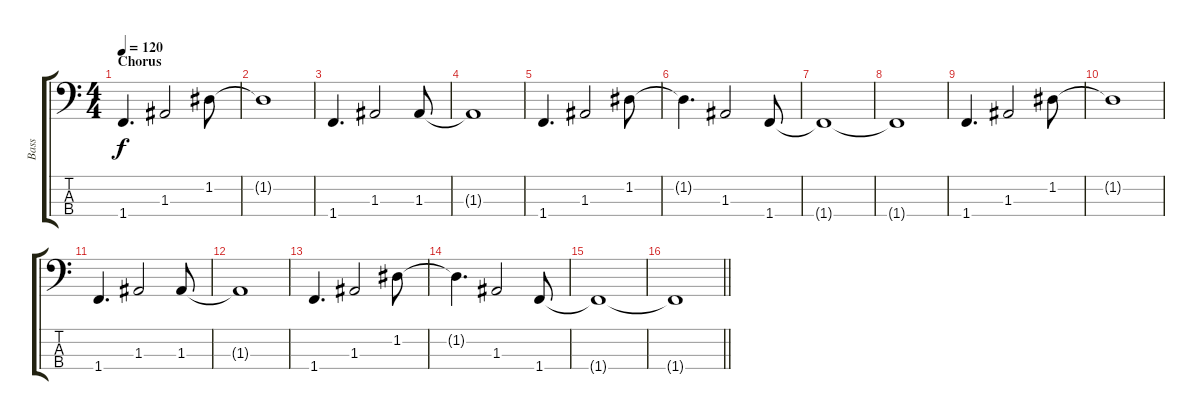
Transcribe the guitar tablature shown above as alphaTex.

\track ("Bass" "Bass") {instrument electricbassfinger}
\staff {score tabs}
\tuning (G2 D2 A1 E1) {hide}
\ts (4 4)
\section ("" "Chorus")
\tempo 120
\clef f4
\ks c
1.4.4{d dy f} 1.3.2 1.2.8 |
1.2{t}.1 |
1.4.4{d} 1.3.2 1.3.8 |
1.3{t}.1 |
1.4.4{d} 1.3.2 1.2.8 |
1.2{t}.4{d} 1.3.2 1.4.8 |
1.4{t}.1 |
1.4{t}.1 |
1.4.4{d} 1.3.2 1.2.8 |
1.2{t}.1 |
1.4.4{d} 1.3.2 1.3.8 |
1.3{t}.1 |
1.4.4{d} 1.3.2 1.2.8 |
1.2{t}.4{d} 1.3.2 1.4.8 |
1.4{t}.1 |
\barLineRight lightlight
1.4{t}.1
